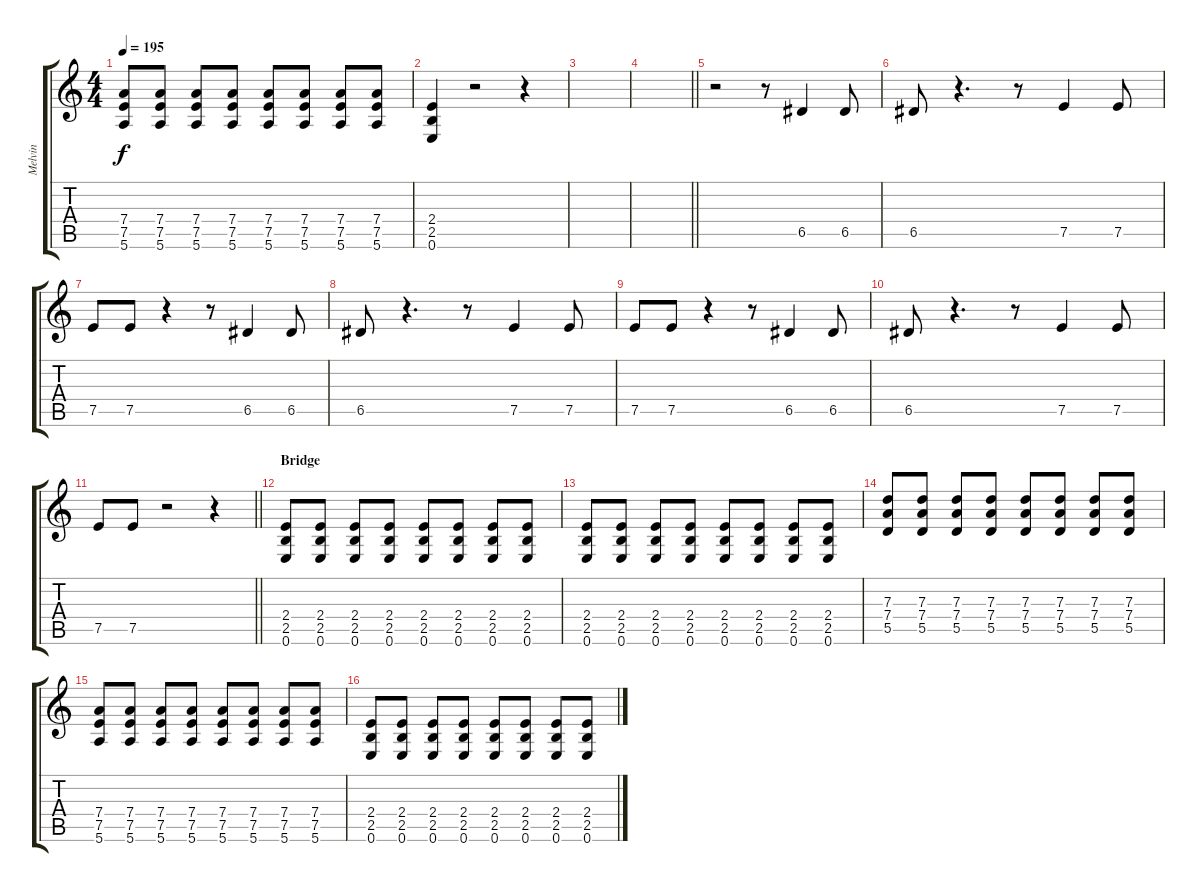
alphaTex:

\track ("Melvin" "Melvin") {instrument distortionguitar}
\staff {score tabs}
\tuning (E4 B3 G3 D3 A2 E2) {hide}
\ts (4 4)
\tempo 195
\clef g2
\ks c
(7.4 7.5 5.6).8{dy f} (7.4 7.5 5.6).8 (7.4 7.5 5.6).8 (7.4 7.5 5.6).8 (7.4 7.5 5.6).8 (7.4 7.5 5.6).8 (7.4 7.5 5.6).8 (7.4 7.5 5.6).8 |
(2.4 2.5 0.6).4 r.2 r.4 |
|
\barLineRight lightlight
|
r.2 r.8 6.5.4 6.5.8 |
6.5.8 r.4{d} r.8 7.5.4 7.5.8 |
7.5.8 7.5.8 r.4 r.8 6.5.4 6.5.8 |
6.5.8 r.4{d} r.8 7.5.4 7.5.8 |
7.5.8 7.5.8 r.4 r.8 6.5.4 6.5.8 |
6.5.8 r.4{d} r.8 7.5.4 7.5.8 |
\barLineRight lightlight
7.5.8 7.5.8 r.2 r.4 |
\section ("" "Bridge")
(2.4 2.5 0.6).8 (2.4 2.5 0.6).8 (2.4 2.5 0.6).8 (2.4 2.5 0.6).8 (2.4 2.5 0.6).8 (2.4 2.5 0.6).8 (2.4 2.5 0.6).8 (2.4 2.5 0.6).8 |
(2.4 2.5 0.6).8 (2.4 2.5 0.6).8 (2.4 2.5 0.6).8 (2.4 2.5 0.6).8 (2.4 2.5 0.6).8 (2.4 2.5 0.6).8 (2.4 2.5 0.6).8 (2.4 2.5 0.6).8 |
(7.3 7.4 5.5).8 (7.3 7.4 5.5).8 (7.3 7.4 5.5).8 (7.3 7.4 5.5).8 (7.3 7.4 5.5).8 (7.3 7.4 5.5).8 (7.3 7.4 5.5).8 (7.3 7.4 5.5).8 |
(7.4 7.5 5.6).8 (7.4 7.5 5.6).8 (7.4 7.5 5.6).8 (7.4 7.5 5.6).8 (7.4 7.5 5.6).8 (7.4 7.5 5.6).8 (7.4 7.5 5.6).8 (7.4 7.5 5.6).8 |
(2.4 2.5 0.6).8 (2.4 2.5 0.6).8 (2.4 2.5 0.6).8 (2.4 2.5 0.6).8 (2.4 2.5 0.6).8 (2.4 2.5 0.6).8 (2.4 2.5 0.6).8 (2.4 2.5 0.6).8
